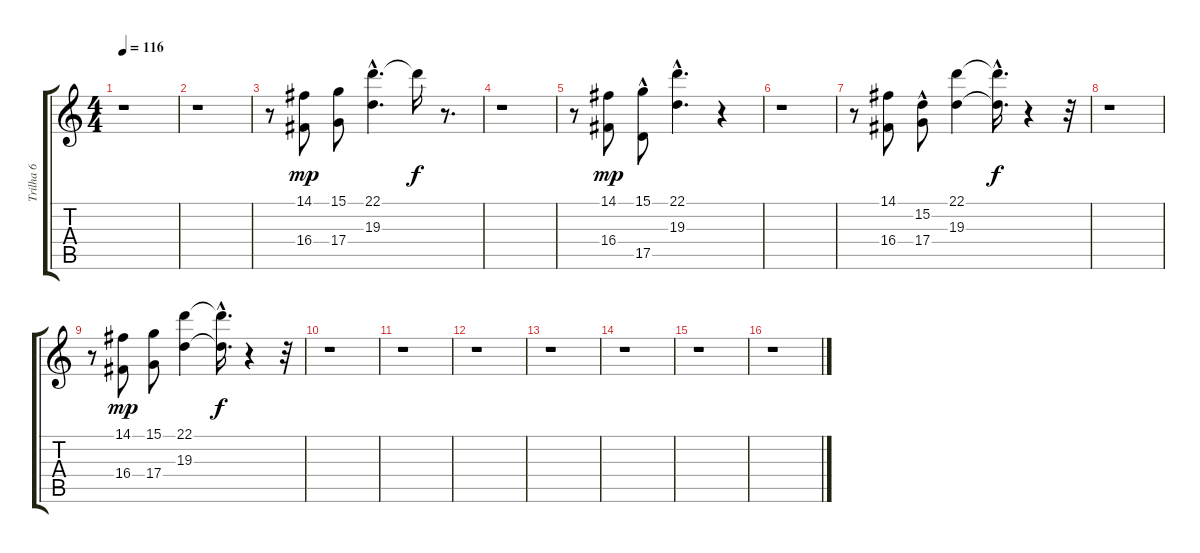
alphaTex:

\track ("Trilha 6" "Trilha 6") {instrument pad1newage}
\staff {score tabs}
\tuning (E4 B3 G3 D3 A2 E2) {hide}
\ts (4 4)
\tempo 116
\clef g2
\ks c
r.1{dy mp instrument pad1newage} |
r.1 |
r.8 (14.1 16.4).8 (15.1 17.4).8 (22.1{hac} 19.3).4{d} 22.1{t}.16{dy f} r.8{d} |
r.1 |
r.8 (14.1 16.4).8{dy mp} (15.1 17.5{hac}).8 (22.1 19.3{hac}).4{d} r.4 |
r.1 |
r.8 (14.1 16.4).8 (15.2 17.4{hac}).8 (22.1 19.3).4 (22.1{hac t} 19.3{hac t}).16{d dy f} r.4 r.32 |
r.1 |
r.8 (14.1 16.4).8{dy mp} (15.1 17.4).8 (22.1 19.3).4 (22.1{hac t} 19.3{hac t}).16{d dy f} r.4 r.32 |
r.1 |
r.1 |
r.1 |
r.1 |
r.1 |
r.1 |
r.1
